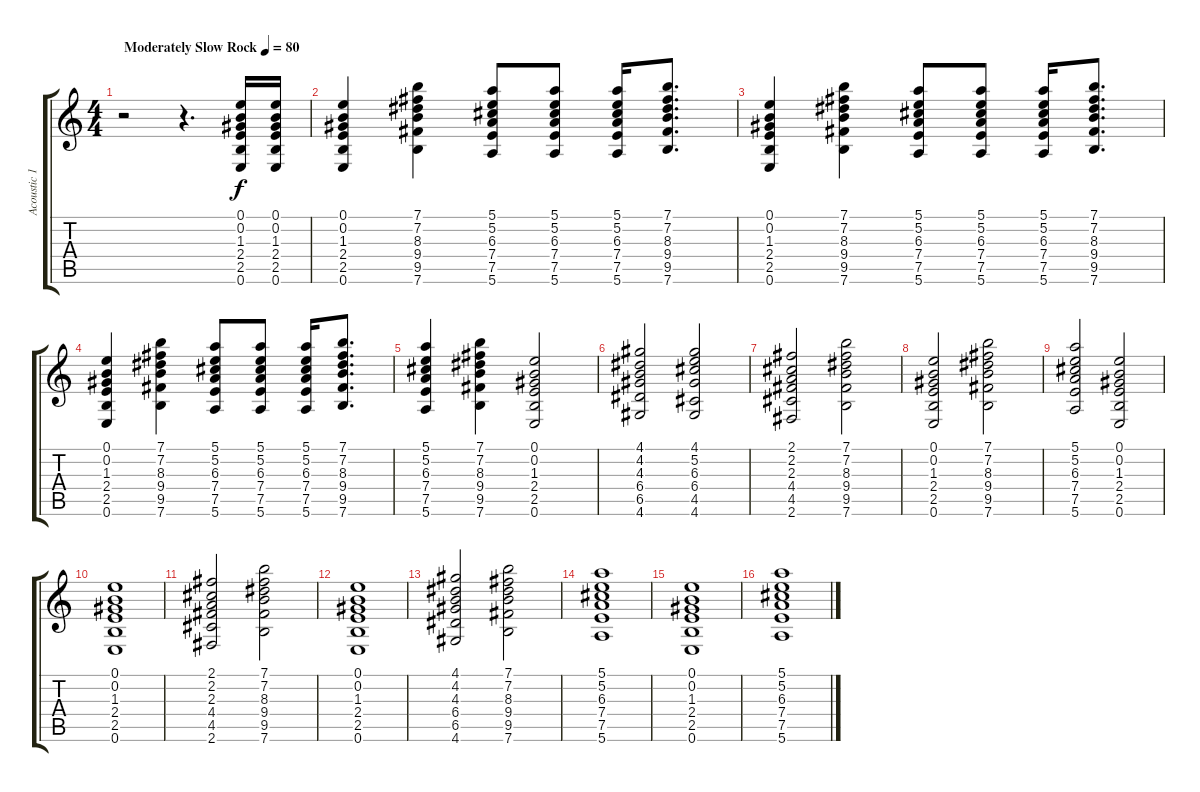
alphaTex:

\track ("Acoustic 12 String" "Acoustic 1") {instrument acousticguitarsteel}
\staff {score tabs}
\tuning (E4 B3 G3 D3 A2 E2) {hide}
\ts (4 4)
\tempo (80 "Moderately Slow Rock")
\clef g2
\ks c
r.2{dy f instrument acousticguitarsteel} r.4{d} (0.1 0.2 1.3 2.4 2.5 0.6).16 (0.1 0.2 1.3 2.4 2.5 0.6).16 |
(0.1 0.2 1.3 2.4 2.5 0.6).4 (7.1 7.2 8.3 9.4 9.5 7.6).4 (5.1 5.2 6.3 7.4 7.5 5.6).8 (5.1 5.2 6.3 7.4 7.5 5.6).8 (5.1 5.2 6.3 7.4 7.5 5.6).16 (7.1 7.2 8.3 9.4 9.5 7.6).8{d} |
(0.1 0.2 1.3 2.4 2.5 0.6).4 (7.1 7.2 8.3 9.4 9.5 7.6).4 (5.1 5.2 6.3 7.4 7.5 5.6).8 (5.1 5.2 6.3 7.4 7.5 5.6).8 (5.1 5.2 6.3 7.4 7.5 5.6).16 (7.1 7.2 8.3 9.4 9.5 7.6).8{d} |
(0.1 0.2 1.3 2.4 2.5 0.6).4 (7.1 7.2 8.3 9.4 9.5 7.6).4 (5.1 5.2 6.3 7.4 7.5 5.6).8 (5.1 5.2 6.3 7.4 7.5 5.6).8 (5.1 5.2 6.3 7.4 7.5 5.6).16 (7.1 7.2 8.3 9.4 9.5 7.6).8{d} |
(5.1 5.2 6.3 7.4 7.5 5.6).4 (7.1 7.2 8.3 9.4 9.5 7.6).4 (0.1 0.2 1.3 2.4 2.5 0.6).2 |
(4.1 4.2 4.3 6.4 6.5 4.6).2 (4.1 5.2 6.3 6.4 4.5 4.6).2 |
(2.1 2.2 2.3 4.4 4.5 2.6).2 (7.1 7.2 8.3 9.4 9.5 7.6).2 |
(0.1 0.2 1.3 2.4 2.5 0.6).2 (7.1 7.2 8.3 9.4 9.5 7.6).2 |
(5.1 5.2 6.3 7.4 7.5 5.6).2 (0.1 0.2 1.3 2.4 2.5 0.6).2 |
(0.1 0.2 1.3 2.4 2.5 0.6).1 |
(2.1 2.2 2.3 4.4 4.5 2.6).2 (7.1 7.2 8.3 9.4 9.5 7.6).2 |
(0.1 0.2 1.3 2.4 2.5 0.6).1 |
(4.1 4.2 4.3 6.4 6.5 4.6).2 (7.1 7.2 8.3 9.4 9.5 7.6).2 |
(5.1 5.2 6.3 7.4 7.5 5.6).1 |
(0.1 0.2 1.3 2.4 2.5 0.6).1 |
(5.1 5.2 6.3 7.4 7.5 5.6).1
